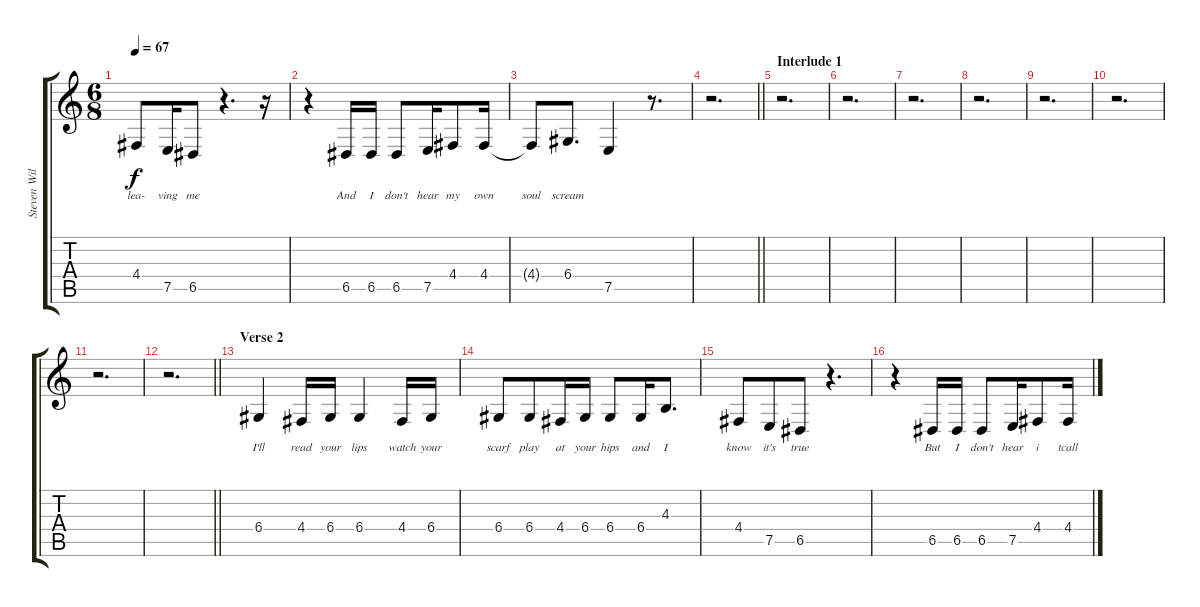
\track ("Steven Wilson (Vocals)" "Steven Wil") {instrument oboe}
\staff {score tabs}
\tuning (E4 B3 G3 D3 A2 E2) {hide}
\ts (6 8)
\tempo 67
\clef g2
\ks c
4.4.8{lyrics (0 "lea-") lyrics (1 "") lyrics (2 "") lyrics (3 "") lyrics (4 "") dy f} 7.5.16{lyrics (0 "ving") lyrics (1 "") lyrics (2 "") lyrics (3 "") lyrics (4 "")} 6.5.8{lyrics (0 "me") lyrics (1 "") lyrics (2 "") lyrics (3 "") lyrics (4 "")} r.4{d} r.16 |
r.4 6.5.16{lyrics (0 "And") lyrics (1 "") lyrics (2 "") lyrics (3 "") lyrics (4 "")} 6.5.16{lyrics (0 "I") lyrics (1 "") lyrics (2 "") lyrics (3 "") lyrics (4 "")} 6.5.8{lyrics (0 "don't") lyrics (1 "") lyrics (2 "") lyrics (3 "") lyrics (4 "")} 7.5.16{lyrics (0 "hear") lyrics (1 "") lyrics (2 "") lyrics (3 "") lyrics (4 "")} 4.4.8{lyrics (0 "my") lyrics (1 "") lyrics (2 "") lyrics (3 "") lyrics (4 "")} 4.4.16{lyrics (0 "own") lyrics (1 "") lyrics (2 "") lyrics (3 "") lyrics (4 "")} |
4.4{t}.8{lyrics (0 "soul") lyrics (1 "") lyrics (2 "") lyrics (3 "") lyrics (4 "")} 6.4.8{d lyrics (0 "scream") lyrics (1 "") lyrics (2 "") lyrics (3 "") lyrics (4 "")} 7.5.4{lyrics (0 "") lyrics (1 "") lyrics (2 "") lyrics (3 "") lyrics (4 "")} r.8{d} |
\barLineRight lightlight
r.2{d} |
\section ("" "Interlude 1")
r.2{d} |
r.2{d} |
r.2{d} |
r.2{d} |
r.2{d} |
r.2{d} |
r.2{d} |
\barLineRight lightlight
r.2{d} |
\section ("" "Verse 2")
6.4.4{lyrics (0 "I'll") lyrics (1 "") lyrics (2 "") lyrics (3 "") lyrics (4 "")} 4.4.16{lyrics (0 "read") lyrics (1 "") lyrics (2 "") lyrics (3 "") lyrics (4 "")} 6.4.16{lyrics (0 "your") lyrics (1 "") lyrics (2 "") lyrics (3 "") lyrics (4 "")} 6.4.4{lyrics (0 "lips") lyrics (1 "") lyrics (2 "") lyrics (3 "") lyrics (4 "")} 4.4.16{lyrics (0 "watch") lyrics (1 "") lyrics (2 "") lyrics (3 "") lyrics (4 "")} 6.4.16{lyrics (0 "your") lyrics (1 "") lyrics (2 "") lyrics (3 "") lyrics (4 "")} |
6.4.8{lyrics (0 "scarf") lyrics (1 "") lyrics (2 "") lyrics (3 "") lyrics (4 "")} 6.4.8{lyrics (0 "play") lyrics (1 "") lyrics (2 "") lyrics (3 "") lyrics (4 "")} 4.4.16{lyrics (0 "at") lyrics (1 "") lyrics (2 "") lyrics (3 "") lyrics (4 "")} 6.4.16{lyrics (0 "your") lyrics (1 "") lyrics (2 "") lyrics (3 "") lyrics (4 "")} 6.4.8{lyrics (0 "hips") lyrics (1 "") lyrics (2 "") lyrics (3 "") lyrics (4 "")} 6.4.16{lyrics (0 "and") lyrics (1 "") lyrics (2 "") lyrics (3 "") lyrics (4 "")} 4.3.8{d lyrics (0 "I") lyrics (1 "") lyrics (2 "") lyrics (3 "") lyrics (4 "")} |
4.4.8{lyrics (0 "know") lyrics (1 "") lyrics (2 "") lyrics (3 "") lyrics (4 "")} 7.5.8{lyrics (0 "it's") lyrics (1 "") lyrics (2 "") lyrics (3 "") lyrics (4 "")} 6.5.8{lyrics (0 "true") lyrics (1 "") lyrics (2 "") lyrics (3 "") lyrics (4 "")} r.4{d} |
r.4 6.5.16{lyrics (0 "But") lyrics (1 "") lyrics (2 "") lyrics (3 "") lyrics (4 "")} 6.5.16{lyrics (0 "I") lyrics (1 "") lyrics (2 "") lyrics (3 "") lyrics (4 "")} 6.5.8{lyrics (0 "don't") lyrics (1 "") lyrics (2 "") lyrics (3 "") lyrics (4 "")} 7.5.16{lyrics (0 "hear") lyrics (1 "") lyrics (2 "") lyrics (3 "") lyrics (4 "")} 4.4.8{lyrics (0 "i") lyrics (1 "") lyrics (2 "") lyrics (3 "") lyrics (4 "")} 4.4.16{lyrics (0 "tcall") lyrics (1 "") lyrics (2 "") lyrics (3 "") lyrics (4 "")}
